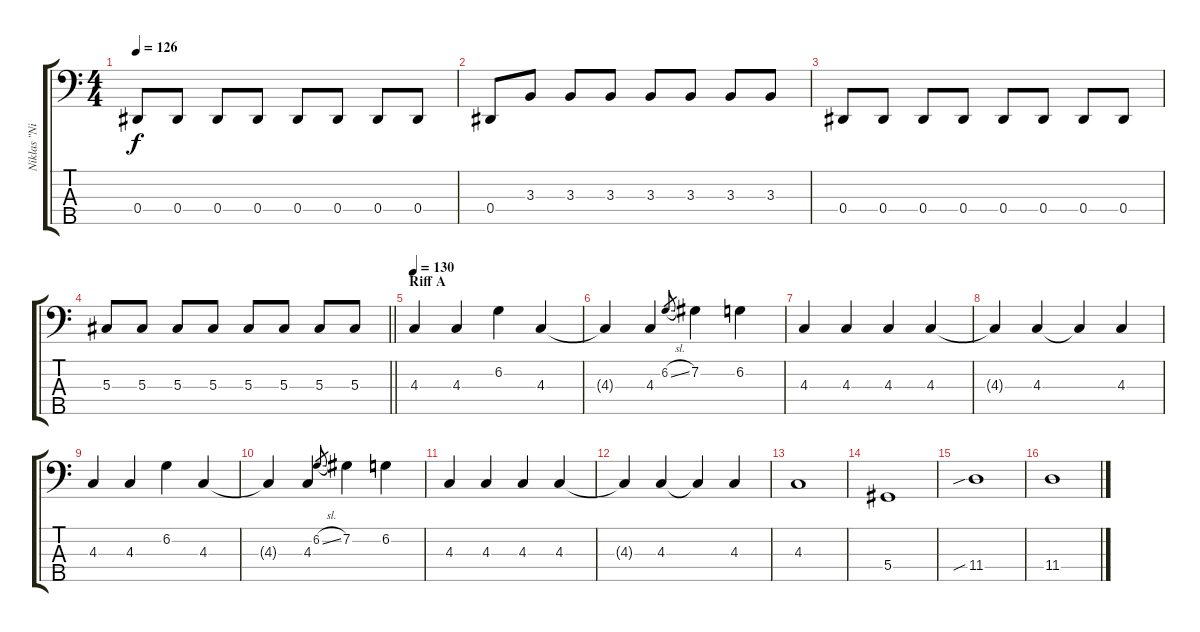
\track ("Niklas \"Nille\" Sandin" "Niklas \"Ni") {instrument electricbassfinger}
\staff {score tabs}
\tuning (Gb2 Db2 Ab1 Eb1 Bb0) {hide}
\ts (4 4)
\tempo 126
\clef f4
\ks c
0.4.8{dy f} 0.4.8 0.4.8 0.4.8 0.4.8 0.4.8 0.4.8 0.4.8 |
0.4.8 3.3.8 3.3.8 3.3.8 3.3.8 3.3.8 3.3.8 3.3.8 |
0.4.8 0.4.8 0.4.8 0.4.8 0.4.8 0.4.8 0.4.8 0.4.8 |
\barLineRight lightlight
5.3.8 5.3.8 5.3.8 5.3.8 5.3.8 5.3.8 5.3.8 5.3.8 |
\section ("" "Riff A")
\tempo 130
4.3.4 4.3.4 6.2.4 4.3.4 |
4.3{t}.4 4.3.4 6.2{sl}.8{gr} 7.2.4 6.2.4 |
4.3.4 4.3.4 4.3.4 4.3.4 |
4.3{t}.4 4.3.4 4.3{t}.4 4.3.4 |
4.3.4 4.3.4 6.2.4 4.3.4 |
4.3{t}.4 4.3.4 6.2{sl}.8{gr} 7.2.4 6.2.4 |
4.3.4 4.3.4 4.3.4 4.3.4 |
4.3{t}.4 4.3.4 4.3{t}.4 4.3.4 |
4.3.1 |
5.4.1 |
11.4{sib}.1 |
11.4.1
